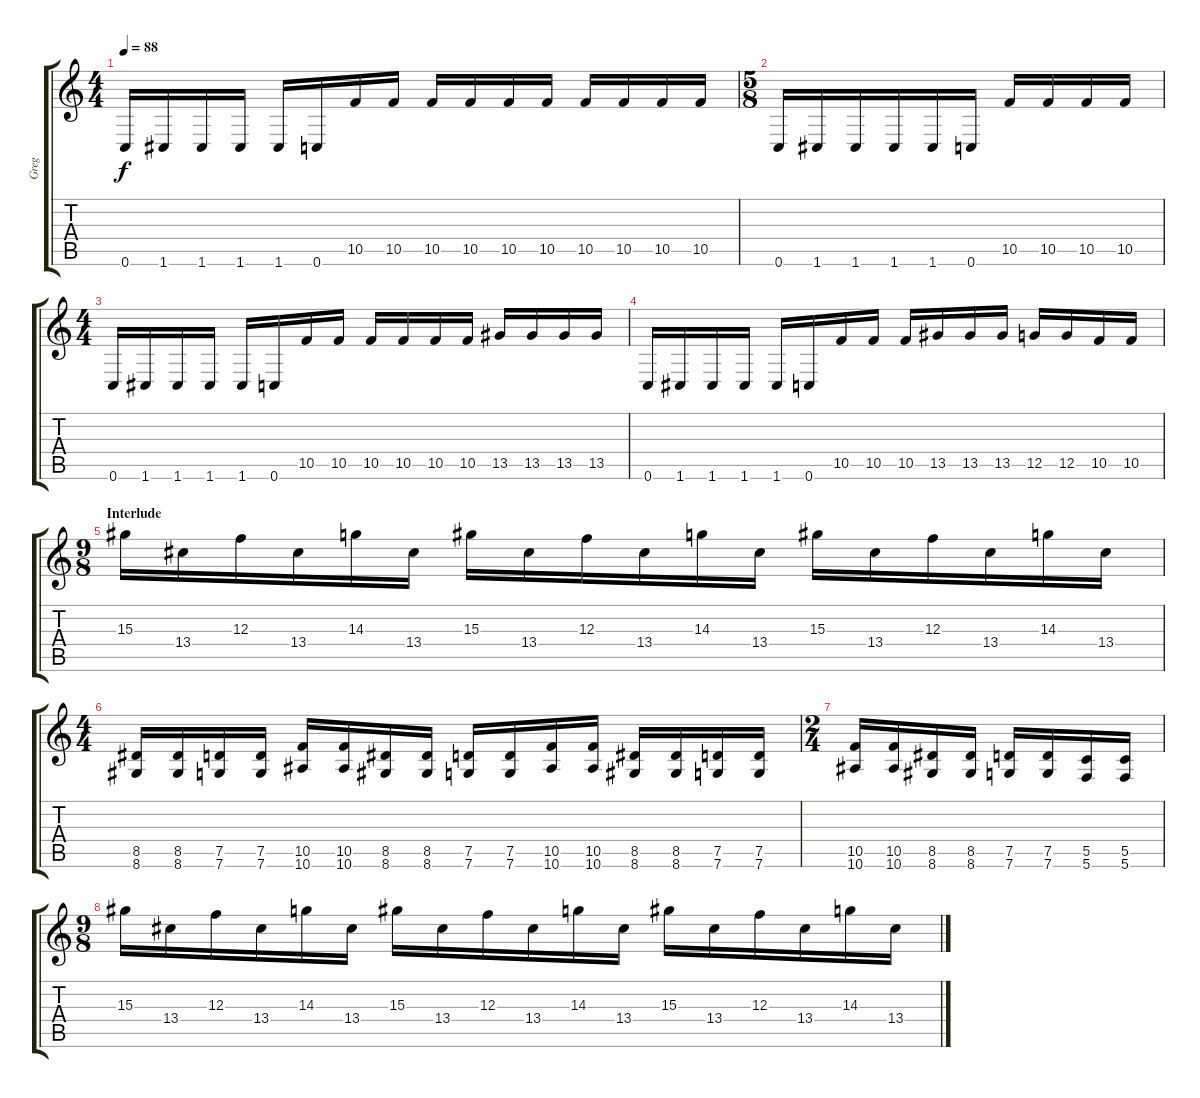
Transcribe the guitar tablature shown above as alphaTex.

\track ("Greg" "Greg") {instrument distortionguitar}
\staff {score tabs}
\tuning (D4 A3 F3 C3 G2 C2) {hide}
\ts (4 4)
\tempo 88
\clef g2
\ks c
0.6.16{dy f} 1.6.16 1.6.16 1.6.16 1.6.16 0.6.16 10.5.16 10.5.16 10.5.16 10.5.16 10.5.16 10.5.16 10.5.16 10.5.16 10.5.16 10.5.16 |
\ts (5 8)
0.6.16 1.6.16 1.6.16 1.6.16 1.6.16 0.6.16 10.5.16 10.5.16 10.5.16 10.5.16 |
\ts (4 4)
0.6.16 1.6.16 1.6.16 1.6.16 1.6.16 0.6.16 10.5.16 10.5.16 10.5.16 10.5.16 10.5.16 10.5.16 13.5.16 13.5.16 13.5.16 13.5.16 |
0.6.16 1.6.16 1.6.16 1.6.16 1.6.16 0.6.16 10.5.16 10.5.16 10.5.16 13.5.16 13.5.16 13.5.16 12.5.16 12.5.16 10.5.16 10.5.16 |
\ts (9 8)
\section ("" "Interlude")
15.3.16{instrument electricguitarjazz} 13.4.16 12.3.16 13.4.16 14.3.16 13.4.16 15.3.16 13.4.16 12.3.16 13.4.16 14.3.16 13.4.16 15.3.16 13.4.16 12.3.16 13.4.16 14.3.16 13.4.16 |
\ts (4 4)
(8.5 8.6).16{instrument distortionguitar} (8.5 8.6).16 (7.5 7.6).16 (7.5 7.6).16 (10.5 10.6).16 (10.5 10.6).16 (8.5 8.6).16 (8.5 8.6).16 (7.5 7.6).16 (7.5 7.6).16 (10.5 10.6).16 (10.5 10.6).16 (8.5 8.6).16 (8.5 8.6).16 (7.5 7.6).16 (7.5 7.6).16 |
\ts (2 4)
(10.5 10.6).16 (10.5 10.6).16 (8.5 8.6).16 (8.5 8.6).16 (7.5 7.6).16 (7.5 7.6).16 (5.5 5.6).16 (5.5 5.6).16 |
\ts (9 8)
15.3.16{instrument electricguitarjazz} 13.4.16 12.3.16 13.4.16 14.3.16 13.4.16 15.3.16 13.4.16 12.3.16 13.4.16 14.3.16 13.4.16 15.3.16 13.4.16 12.3.16 13.4.16 14.3.16 13.4.16
